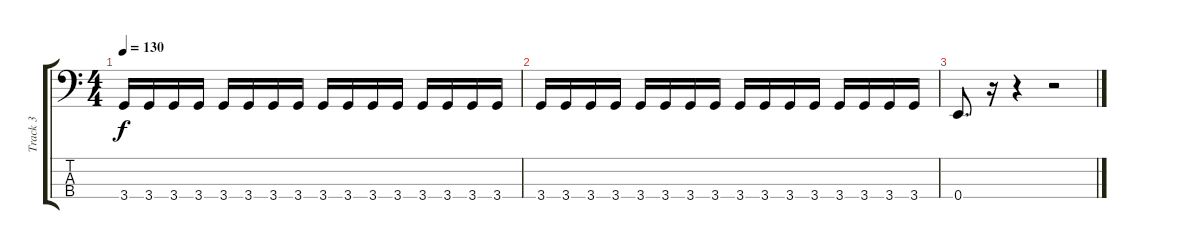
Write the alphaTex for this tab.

\track ("Track 3" "Track 3") {instrument electricbassfinger}
\staff {score tabs}
\tuning (G2 D2 A1 E1) {hide}
\ts (4 4)
\tempo 130
\clef f4
\ks c
3.4.16{dy f} 3.4.16 3.4.16 3.4.16 3.4.16 3.4.16 3.4.16 3.4.16 3.4.16 3.4.16 3.4.16 3.4.16 3.4.16 3.4.16 3.4.16 3.4.16 |
3.4.16 3.4.16 3.4.16 3.4.16 3.4.16 3.4.16 3.4.16 3.4.16 3.4.16 3.4.16 3.4.16 3.4.16 3.4.16 3.4.16 3.4.16 3.4.16 |
0.4.8{d} r.16 r.4 r.2
